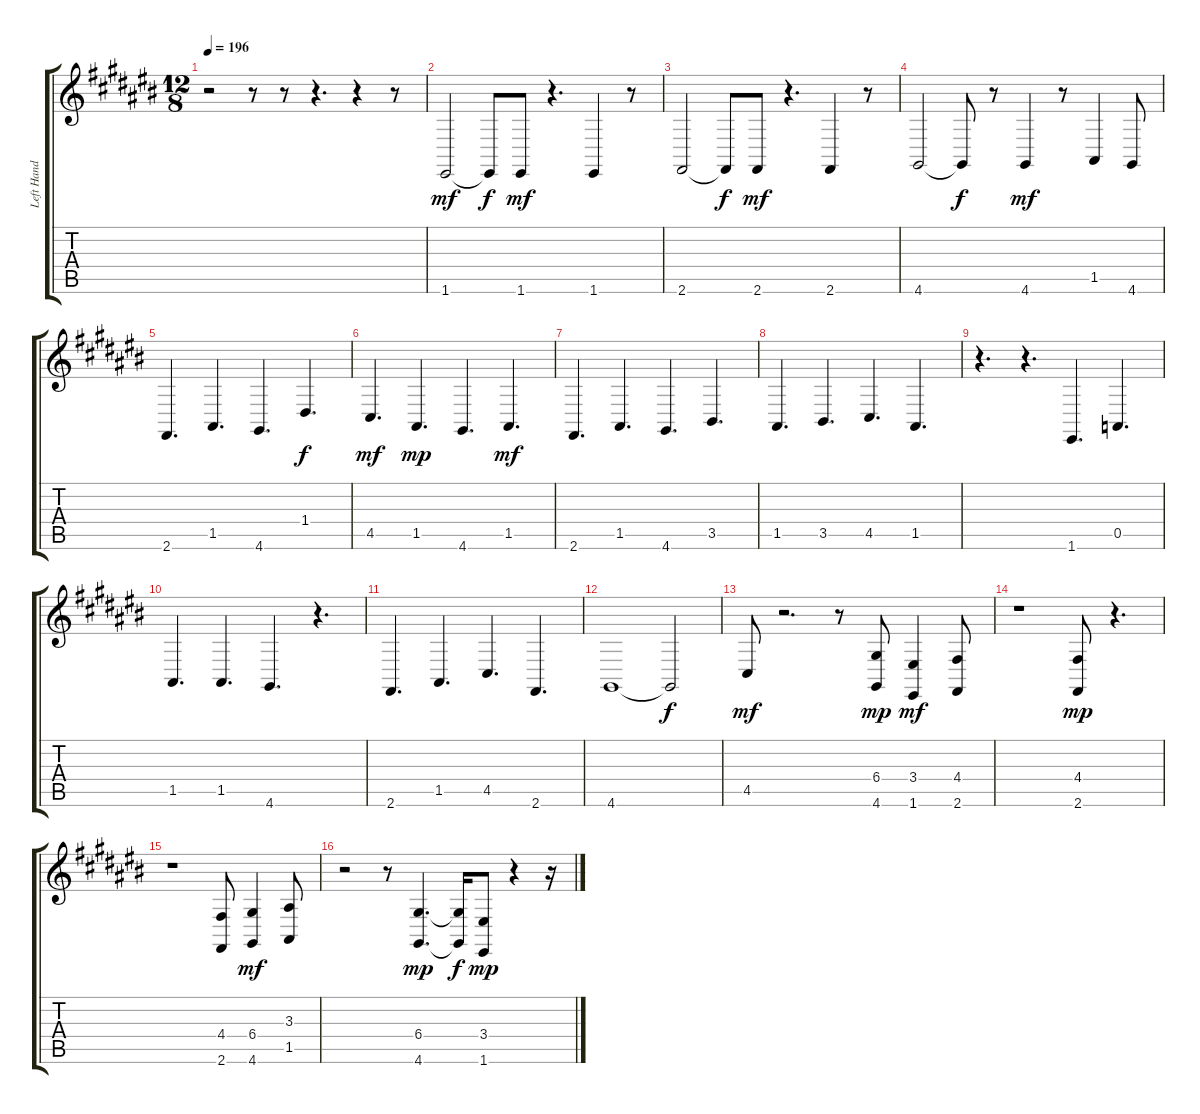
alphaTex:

\track ("Left Hand" "Left Hand") {instrument acousticgrandpiano}
\staff {score tabs}
\tuning (E4 B3 G3 D3 A2 E2) {hide}
\ts (12 8)
\tempo 196
\clef g2
\ks c#
r.2{dy mf} r.8 r.8 r.4{d} r.4 r.8 |
1.6.2 1.6{t}.8{dy f} 1.6.8{dy mf} r.4{d} 1.6.4 r.8 |
2.6.2 2.6{t}.8{dy f} 2.6.8{dy mf} r.4{d} 2.6.4 r.8 |
4.6.2 4.6{t}.8{dy f} r.8 4.6.4{dy mf} r.8 1.5.4 4.6.8 |
2.6.4{d} 1.5.4{d} 4.6.4{d} 1.4.4{d dy f} |
4.5.4{d dy mf} 1.5.4{d dy mp} 4.6.4{d} 1.5.4{d dy mf} |
2.6.4{d} 1.5.4{d} 4.6.4{d} 3.5.4{d} |
1.5.4{d} 3.5.4{d} 4.5.4{d} 1.5.4{d} |
r.4{d} r.4{d} 1.6.4{d} 0.5.4{d} |
1.5.4{d} 1.5.4{d} 4.6.4{d} r.4{d} |
2.6.4{d} 1.5.4{d} 4.5.4{d} 2.6.4{d} |
4.6.1 4.6{t}.2{dy f} |
4.5.8{dy mf} r.2{d} r.8 (6.4 4.6).8{dy mp} (3.4 1.6).4{dy mf} (4.4 2.6).8 |
r.1 (4.4 2.6).8{dy mp} r.4{d} |
r.1 (4.4 2.6).8 (6.4 4.6).4{dy mf} (3.3 1.5).8 |
r.2 r.8 (6.4 4.6).4{d dy mp} (6.4{t} 4.6{t}).16{dy f} (3.4 1.6).8{dy mp} r.4 r.16
